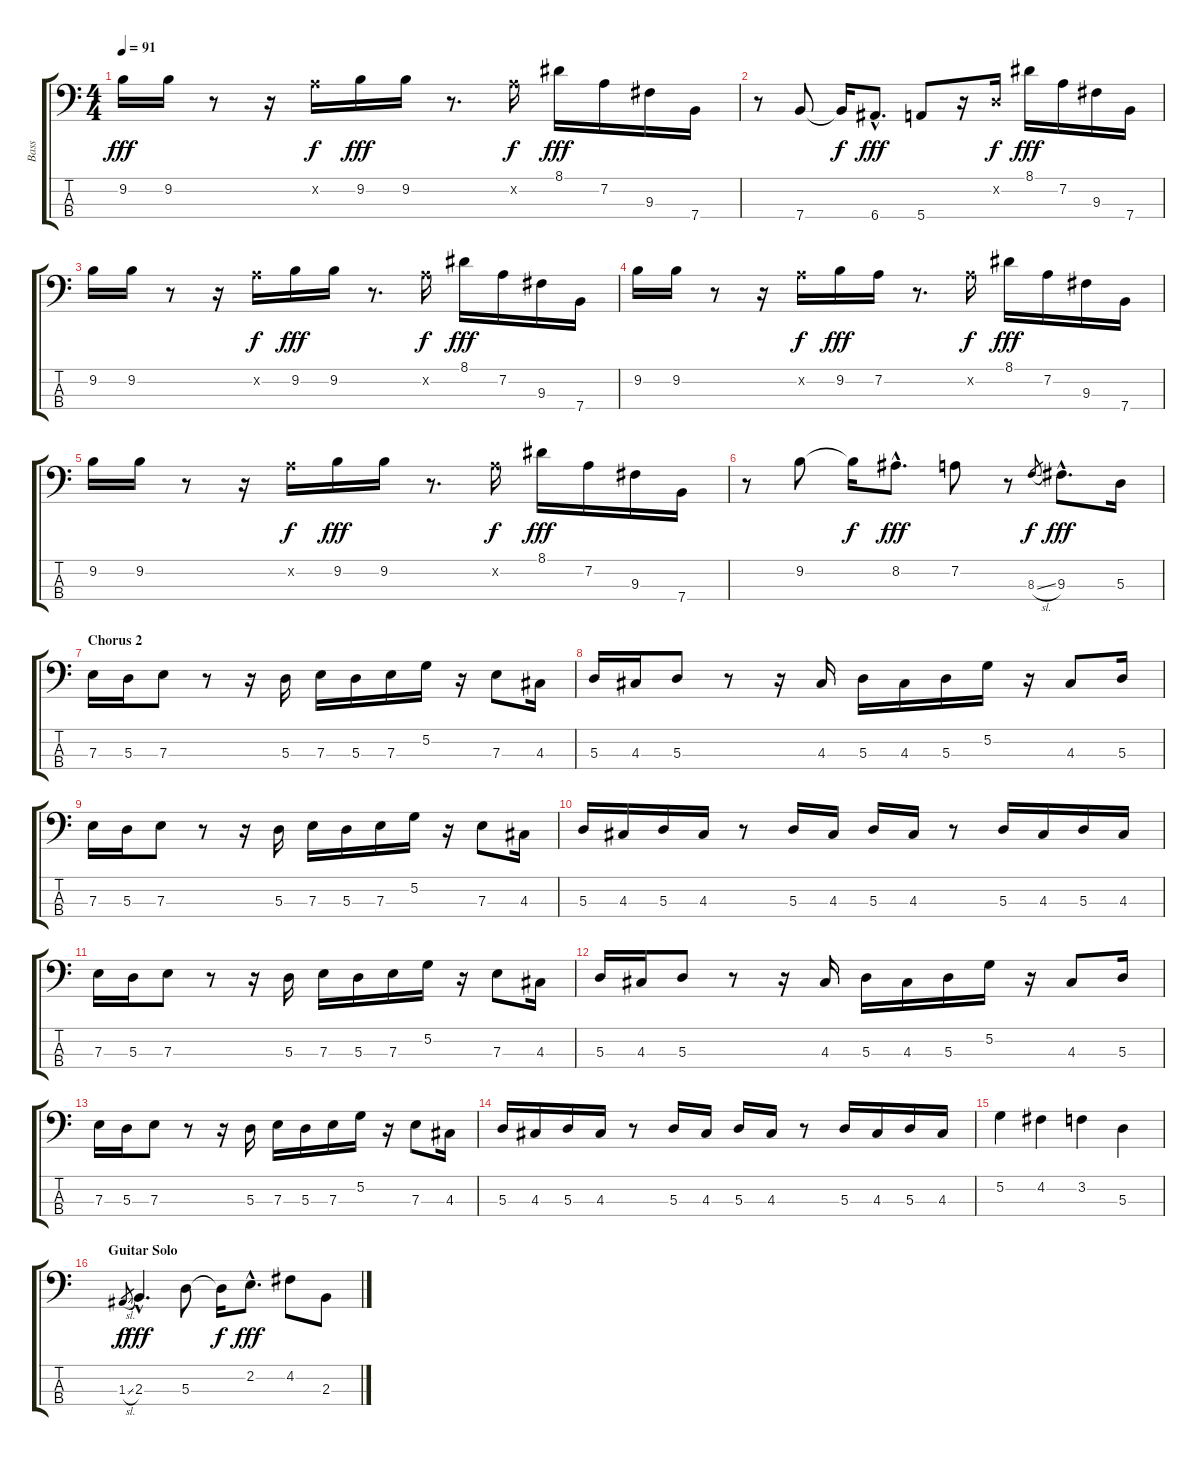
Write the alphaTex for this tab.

\track ("Bass" "Bass") {instrument electricbassfinger}
\staff {score tabs}
\tuning (G2 D2 A1 E1) {hide}
\ts (4 4)
\tempo 91
\clef f4
\ks c
9.2.16{dy fff} 9.2.16 r.8 r.16 7.2{x}.16{dy f} 9.2.16{dy fff} 9.2.16 r.8{d} 7.2{x}.16{dy f} 8.1.16{dy fff} 7.2.16 9.3.16 7.4.16 |
r.8 7.4.8 7.4{t}.16{dy f} 6.4{hac}.8{d dy fff} 5.4.8 r.16 0.2{x}.16{dy f} 8.1.16{dy fff} 7.2.16 9.3.16 7.4.16 |
9.2.16 9.2.16 r.8 r.16 7.2{x}.16{dy f} 9.2.16{dy fff} 9.2.16 r.8{d} 7.2{x}.16{dy f} 8.1.16{dy fff} 7.2.16 9.3.16 7.4.16 |
9.2.16 9.2.16 r.8 r.16 7.2{x}.16{dy f} 9.2.16{dy fff} 7.2.16 r.8{d} 7.2{x}.16{dy f} 8.1.16{dy fff} 7.2.16 9.3.16 7.4.16 |
9.2.16 9.2.16 r.8 r.16 7.2{x}.16{dy f} 9.2.16{dy fff} 9.2.16 r.8{d} 7.2{x}.16{dy f} 8.1.16{dy fff} 7.2.16 9.3.16 7.4.16 |
r.8 9.2.8 9.2{t}.16{dy f} 8.2{hac}.8{d dy fff} 7.2.8 r.8 8.3{sl}.8{gr dy f} 9.3{hac}.8{d dy fff} 5.3.16 |
\section ("" "Chorus 2")
7.3.16 5.3.16 7.3.8 r.8 r.16 5.3.16 7.3.16 5.3.16 7.3.16 5.2.16 r.16 7.3.8 4.3.16 |
5.3.16 4.3.16 5.3.8 r.8 r.16 4.3.16 5.3.16 4.3.16 5.3.16 5.2.16 r.16 4.3.8 5.3.16 |
7.3.16 5.3.16 7.3.8 r.8 r.16 5.3.16 7.3.16 5.3.16 7.3.16 5.2.16 r.16 7.3.8 4.3.16 |
5.3.16 4.3.16 5.3.16 4.3.16 r.8 5.3.16 4.3.16 5.3.16 4.3.16 r.8 5.3.16 4.3.16 5.3.16 4.3.16 |
7.3.16 5.3.16 7.3.8 r.8 r.16 5.3.16 7.3.16 5.3.16 7.3.16 5.2.16 r.16 7.3.8 4.3.16 |
5.3.16 4.3.16 5.3.8 r.8 r.16 4.3.16 5.3.16 4.3.16 5.3.16 5.2.16 r.16 4.3.8 5.3.16 |
7.3.16 5.3.16 7.3.8 r.8 r.16 5.3.16 7.3.16 5.3.16 7.3.16 5.2.16 r.16 7.3.8 4.3.16 |
5.3.16 4.3.16 5.3.16 4.3.16 r.8 5.3.16 4.3.16 5.3.16 4.3.16 r.8 5.3.16 4.3.16 5.3.16 4.3.16 |
5.2.4 4.2.4 3.2.4 5.3.4 |
\section ("" "Guitar Solo")
1.3{sl}.8{gr dy f} 2.3{hac}.4{d dy fff} 5.3.8 5.3{t}.16{dy f} 2.2{hac}.8{d dy fff} 4.2.8 2.3.8
